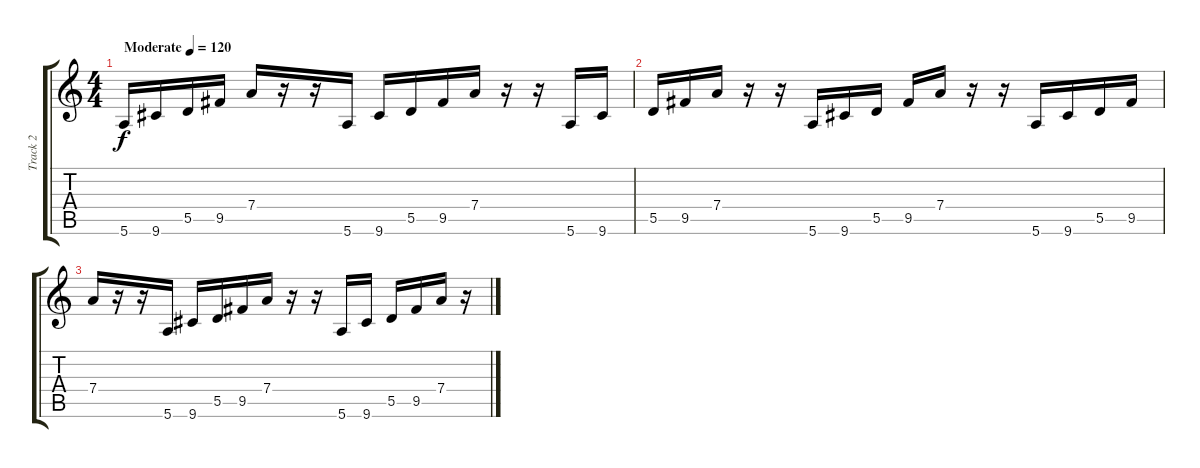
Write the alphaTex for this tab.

\track ("Track 2" "Track 2") {instrument acousticguitarsteel}
\staff {score tabs}
\tuning (E4 B3 G3 D3 A2 E2) {hide}
\ts (4 4)
\tempo (120 "Moderate")
\clef g2
\ks c
5.6.16{dy f instrument acousticguitarsteel} 9.6.16 5.5.16 9.5.16 7.4.16 r.16 r.16 5.6.16 9.6.16 5.5.16 9.5.16 7.4.16 r.16 r.16 5.6.16 9.6.16 |
5.5.16 9.5.16 7.4.16 r.16 r.16 5.6.16 9.6.16 5.5.16 9.5.16 7.4.16 r.16 r.16 5.6.16 9.6.16 5.5.16 9.5.16 |
7.4.16 r.16 r.16 5.6.16 9.6.16 5.5.16 9.5.16 7.4.16 r.16 r.16 5.6.16 9.6.16 5.5.16 9.5.16 7.4.16 r.16
